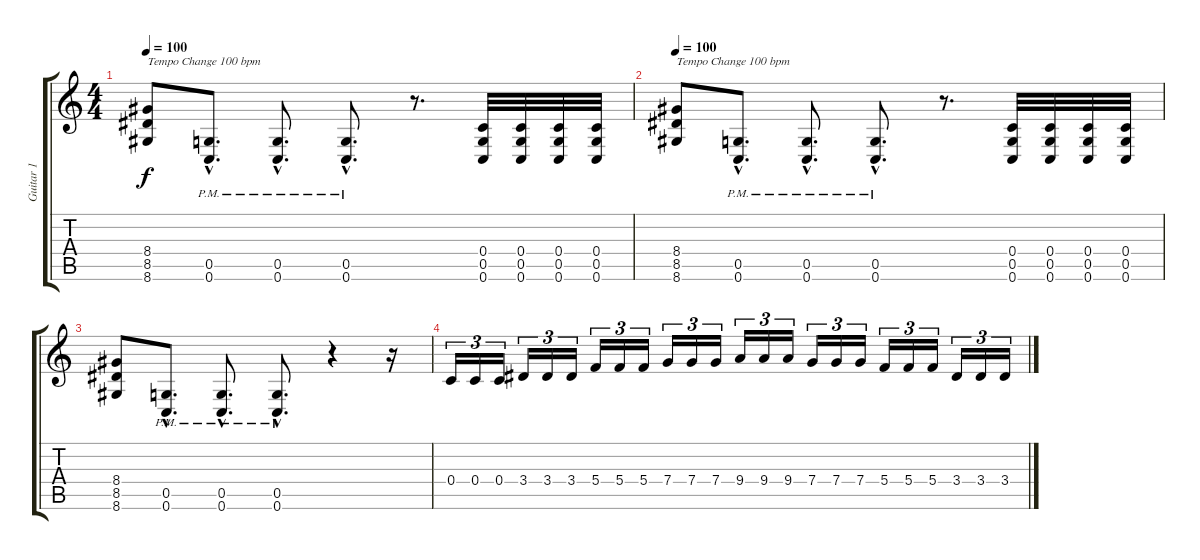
\track ("Guitar 1" "Guitar 1") {instrument distortionguitar}
\staff {score tabs}
\tuning (D4 A3 F3 C3 G2 C2) {hide}
\ts (4 4)
\tempo 100
\clef g2
\ks c
(8.4 8.5 8.6).8{txt "Tempo Change 100 bpm" dy f} (0.5{hac pm} 0.6{hac pm}).8{d} (0.5{hac pm} 0.6{hac pm}).8{d} (0.5{hac pm} 0.6{hac pm}).8{d} r.8{d} (0.4 0.5 0.6).32 (0.4 0.5 0.6).32 (0.4 0.5 0.6).32 (0.4 0.5 0.6).32 |
\tempo 100
(8.4 8.5 8.6).8{txt "Tempo Change 100 bpm"} (0.5{hac pm} 0.6{hac pm}).8{d} (0.5{hac pm} 0.6{hac pm}).8{d} (0.5{hac pm} 0.6{hac pm}).8{d} r.8{d} (0.4 0.5 0.6).32 (0.4 0.5 0.6).32 (0.4 0.5 0.6).32 (0.4 0.5 0.6).32 |
(8.4 8.5 8.6).8 (0.5{hac pm} 0.6{hac pm}).8{d} (0.5{hac pm} 0.6{hac pm}).8{d} (0.5{hac pm} 0.6{hac pm}).8{d} r.4 r.16 |
0.4.16{tu (3 2)} 0.4.16{tu (3 2)} 0.4.16{tu (3 2)} 3.4.16{tu (3 2)} 3.4.16{tu (3 2)} 3.4.16{tu (3 2)} 5.4.16{tu (3 2)} 5.4.16{tu (3 2)} 5.4.16{tu (3 2)} 7.4.16{tu (3 2)} 7.4.16{tu (3 2)} 7.4.16{tu (3 2)} 9.4.16{tu (3 2)} 9.4.16{tu (3 2)} 9.4.16{tu (3 2)} 7.4.16{tu (3 2)} 7.4.16{tu (3 2)} 7.4.16{tu (3 2)} 5.4.16{tu (3 2)} 5.4.16{tu (3 2)} 5.4.16{tu (3 2)} 3.4.16{tu (3 2)} 3.4.16{tu (3 2)} 3.4.16{tu (3 2)}
